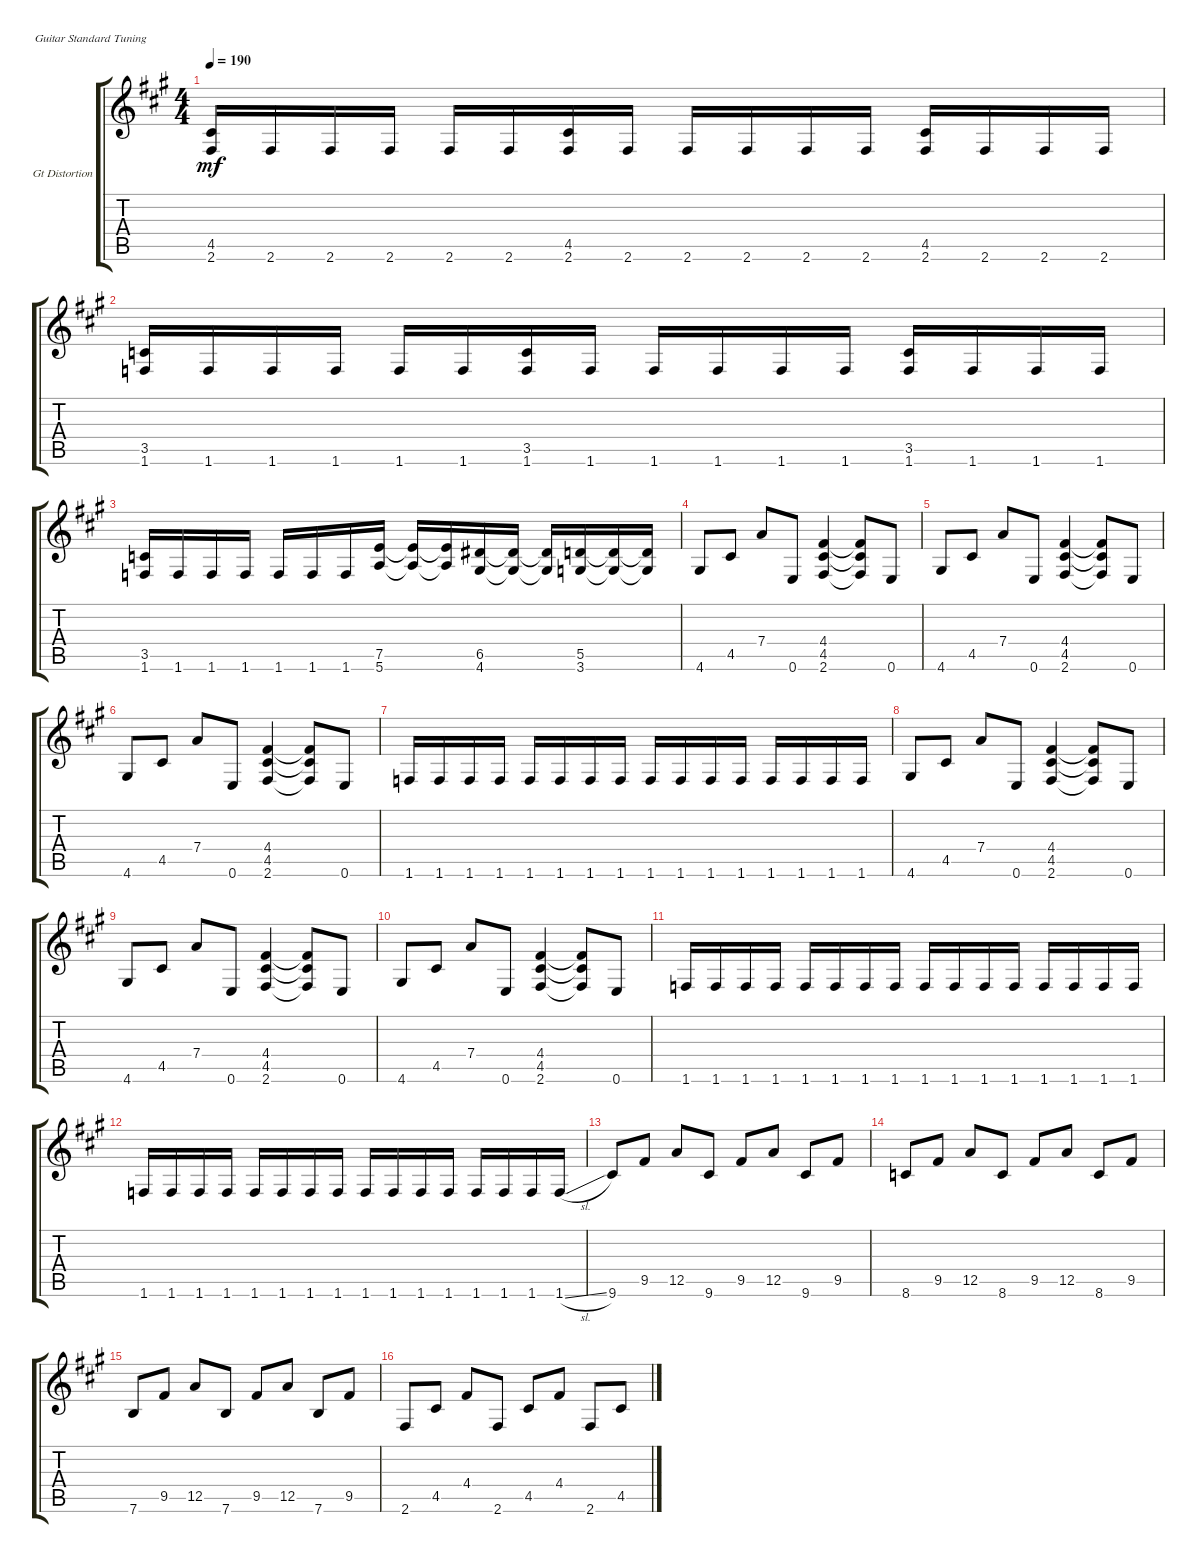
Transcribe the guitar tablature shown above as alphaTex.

\defaultSystemsLayout 4
\bracketExtendMode groupsimilarinstruments
\firstSystemTrackNameOrientation horizontal
\otherSystemsTrackNameOrientation horizontal
\track ("Ryan" "Gt Distortion") {instrument distortionguitar}
\staff {score tabs}
\tuning (E4 B3 G3 D3 A2 E2)
\ts (4 4)
\tempo 190
\clef g2
\ks f#minor
(2.6 4.5).16{dy mf} 2.6.16 2.6.16 2.6.16 2.6.16 2.6.16 (2.6 4.5).16 2.6.16 2.6.16 2.6.16 2.6.16 2.6.16 (2.6 4.5).16 2.6.16 2.6.16 2.6.16 |
(1.6 3.5).16 1.6.16 1.6.16 1.6.16 1.6.16 1.6.16 (1.6 3.5).16 1.6.16 1.6.16 1.6.16 1.6.16 1.6.16 (1.6 3.5).16 1.6.16 1.6.16 1.6.16 |
(1.6 3.5).16 1.6.16 1.6.16 1.6.16 1.6.16 1.6.16 1.6.16 (5.6 7.5).16 (5.6{t} 7.5{t}).16 (5.6{t} 7.5{t}).16 (4.6 6.5).16 (4.6{t} 6.5{t}).16 (4.6{t} 6.5{t}).16 (3.6 5.5).16 (3.6{t} 5.5{t}).16 (3.6{t} 5.5{t}).16 |
4.6.8 4.5.8 7.4.8 0.6.8 (2.6 4.5 4.4).4 (2.6{t} 4.5{t} 4.4{t}).8 0.6.8 |
4.6.8 4.5.8 7.4.8 0.6.8 (2.6 4.5 4.4).4 (2.6{t} 4.5{t} 4.4{t}).8 0.6.8 |
4.6.8 4.5.8 7.4.8 0.6.8 (2.6 4.5 4.4).4 (2.6{t} 4.5{t} 4.4{t}).8 0.6.8 |
1.6.16 1.6.16 1.6.16 1.6.16 1.6.16 1.6.16 1.6.16 1.6.16 1.6.16 1.6.16 1.6.16 1.6.16 1.6.16 1.6.16 1.6.16 1.6.16 |
4.6.8 4.5.8 7.4.8 0.6.8 (2.6 4.5 4.4).4 (2.6{t} 4.5{t} 4.4{t}).8 0.6.8 |
4.6.8 4.5.8 7.4.8 0.6.8 (2.6 4.5 4.4).4 (2.6{t} 4.5{t} 4.4{t}).8 0.6.8 |
4.6.8 4.5.8 7.4.8 0.6.8 (2.6 4.5 4.4).4 (2.6{t} 4.5{t} 4.4{t}).8 0.6.8 |
1.6.16 1.6.16 1.6.16 1.6.16 1.6.16 1.6.16 1.6.16 1.6.16 1.6.16 1.6.16 1.6.16 1.6.16 1.6.16 1.6.16 1.6.16 1.6.16 |
1.6.16 1.6.16 1.6.16 1.6.16 1.6.16 1.6.16 1.6.16 1.6.16 1.6.16 1.6.16 1.6.16 1.6.16 1.6.16 1.6.16 1.6.16 1.6{sl}.16 |
9.6.8 9.5.8 12.5.8 9.6.8 9.5.8 12.5.8 9.6.8 9.5.8 |
8.6.8 9.5.8 12.5.8 8.6.8 9.5.8 12.5.8 8.6.8 9.5.8 |
7.6.8 9.5.8 12.5.8 7.6.8 9.5.8 12.5.8 7.6.8 9.5.8 |
2.6.8 4.5.8 4.4.8 2.6.8 4.5.8 4.4.8 2.6.8 4.5.8
